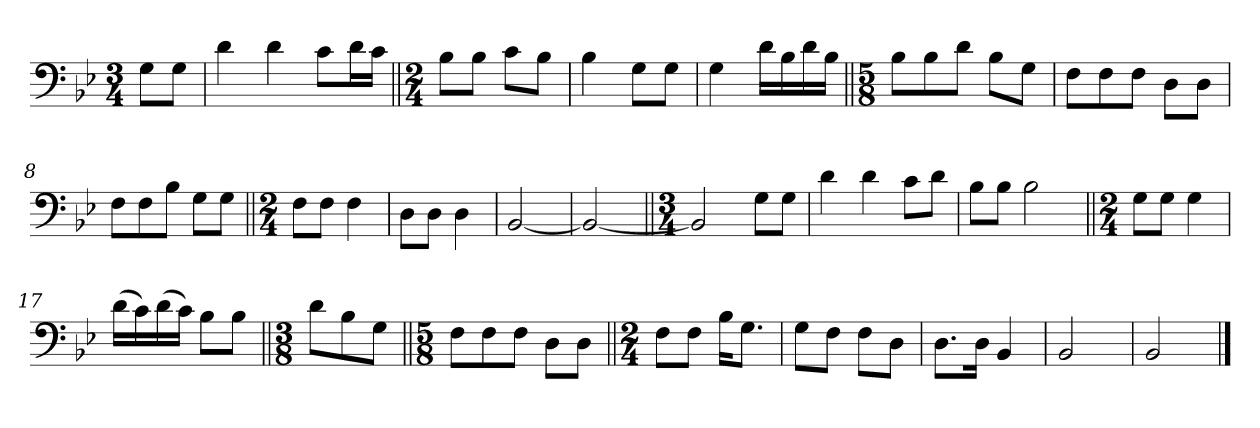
**kern
*part1
*staff1
*clefF4
*k[b-e-]
*B-:
*M3/4
*MM58
=1
8G\L
8G\J
=2
4d\
4d\
8c\L
16d\L
16c\JJ
=3||
*M2/4
8B-\L
8B-\J
8c\L
8B-\J
=4
4B-\
8G\L
8G\J
=5
4G\
16d\LL
16B-\
16d\
16B-\JJ
=6||
*M5/8
8B-\L
8B-\
8d\J
8B-\L
8G\J
=7
8F\L
8F\
8F\J
8D\L
8D\J
=8
8F\L
8F\
8B-\J
8G\L
8G\J
!!LO:LB:g=z
=9||
*M2/4
8F\L
8F\J
4F\
=10
8D\L
8D\J
4D\
=11
[2BB-/
=12
2BB-/_
=13||
*M3/4
2BB-/]
8G\L
8G\J
=14
4d\
4d\
8c\L
8d\J
=15
8B-\L
8B-\J
2B-\
=16||
*M2/4
8G\L
8G\J
4G\
=17
(>16d\LL
16c\)
(>16d\
16c\JJ)
8B-\L
8B-\J
=18||
*M3/8
8d\L
8B-\
8G\J
!!LO:LB:g=z
=19||
*M5/8
8F\L
8F\
8F\J
8D\L
8D\J
=20||
*M2/4
8F\L
8F\J
16B-\KL
8.G\J
=21
8G\L
8F\J
8F\L
8D\J
=22
8.D\L
16D\Jk
4BB-/
=23
2BB-/
=24
2BB-/
==
*-
